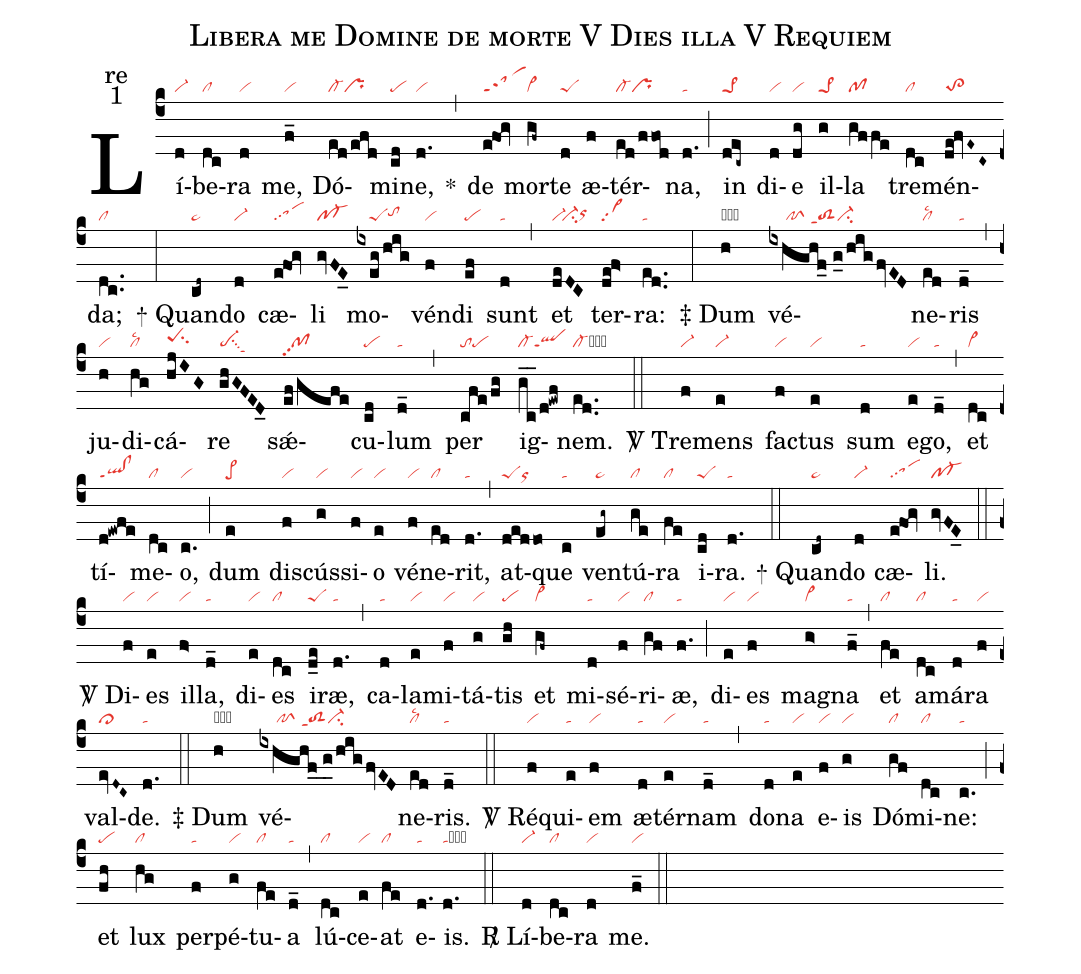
name:Libera me Domine de morte V Dies illa V Requiem;
office-part:re;
mode:1;
nabc-lines:1;
%%
(c4) Lí(d|vi-)be(dc|cl)ra(d|vi) me,(f_|vi) Dó(ed/efd|cl-pr)mi(cd|pe)ne,(d.|vi) <sp>*</sp>(,) de(efOg|saM5ppt1) mor(gf~|vi>)te(d|peS) æ(f)tér(ed/ffod|cl-pr)na,(d.|ta) (;) in(dec~|pe>1) di(d|vi)e(dg|vi) il(g|pe>1)la(gffe|pf) tre(dc|cl)mén(de@fvE~C~|to>2)da;(dc..|cl) (:)

<sp>+</sp> Quan(cd~|ta>)do(d|vi-) cæ(efOg|sapp1)li(gvFE_0|pf-) mo(ixeg/hig|////peStohh)vén(f|vi)di(ef|pe) sunt(d|ta) (,) et(deDC|vi-`ci-orhh) ter(de!f>|vi>pp2)ra:(ed..|ta) (:)

<sp>‡</sp> Dum(h|obvi) vé(ixhghf_2//g_0/higfvED|/////pfS/toS2ppt1ci-)ne(ed|cllsc2)ris(d_|ta) (,) ju(h|vi)di(hg|cllsc2)cá(hjIG|peShhsu2)re(ghGFED_0|pe-su3sut1) sǽ(ef/gefe|pfpp2)cu(cd|pe)lum(d_|ta) (,) per(cfe/fg|tope) ig(g_c_/d!ewf|cl-qlppt1)nem.(ed..|cl-cb) (::)

<sp>V/</sp> Tre(f|vi-)mens(e|vi-) fac(f|vi)tus(e|vi) sum(d|ta) e(e|vi)go,(d_|ta) (,) et(dc|vi>) tí(d!ewfe|ql!clppt1)me(dc|cl)o,(c.|vi) (;) dum(e|pe>) dis(f|vi)cús(g|vi)si(f|vi)o(e|vi) vé(f|vi)ne(ed|cl)rit,(d.|ta) (,) at(deddo|peSor)que(c|ta) ven(eg~|ta>)tú(ge|cl)ra(fe|cl) i(cd|peS)ra.(d.|ta) (::)

<sp>+</sp> Quan(cd~|ta>)do(d|vi-) cæ(efOg|sapp1)li.(gvFE_0|pf-) (::)

<sp>V/</sp> Di(f|vi)es(e|vi) il(f>|vi)la,(d_|ta) di(e|vi)es(dc|cl) i(d_e|peS)ræ,(d.|ta) (,) ca(d|ta)la(e|vi)mi(f|vi)tá(g|vi)tis(gh|pe) et(gf~|vi>) mi(d|ta)sé(f|vi)ri(gf|cl)æ,(f.|ta) (;)di(e|vi)es(f|vi) mag(g>|vi>)na(f_|ta) (,) et(fe|cl) a(dc|cl)má(d|ta)ra(f|vi) val(evD~C~|cl>)de.(d.|ta) (::)

<sp>‡</sp> Dum(h|obvi) vé(ixhghf_//g_0/higfvED|/////pfS/toS2ppt1ci-)ne(ed|cllsc2)ris.(d_|ta) (::)

<sp>V/</sp> Ré(f|vi)qui(e|ta)em(f|vi) æ(d|ta)tér(e|vi)nam(d_|ta) (,) do(d|ta)na(e|vi) e(f|vi)is(g|vi) Dó(gf|cl)mi(dc|cl)ne:(c.|ta) (;) et(fh|pe) lux(hg|cl) per(f|ta)pé(g|vi)tu(fe|cl)a(d_|ta) (,) lú(dc|cl)ce(e|vi)at(fe|cl) e(d.|ta)is.(d.|tacb) (::)

<sp>R/</sp> Lí(d|vi-)be(dc|cl)ra(d|vi) me.(f_|vi) (::)
